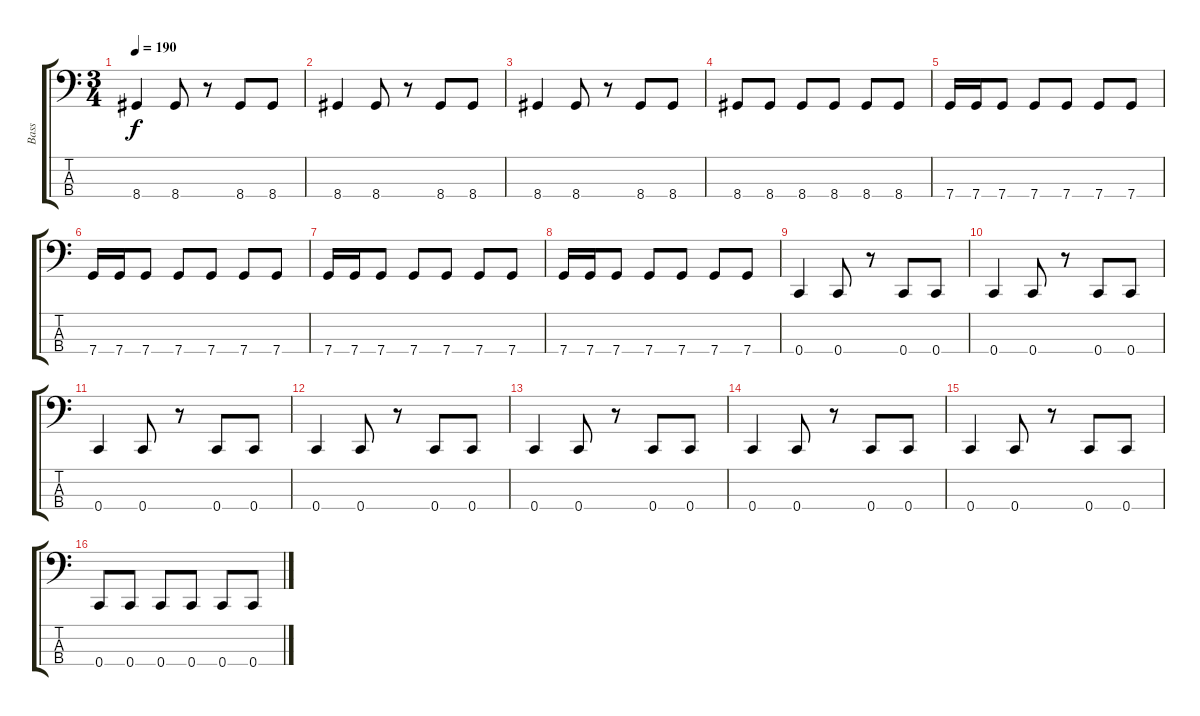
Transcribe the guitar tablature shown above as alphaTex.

\track ("Bass" "Bass") {instrument electricbassfinger}
\staff {score tabs}
\tuning (F2 C2 G1 C1) {hide}
\ts (3 4)
\tempo 190
\clef f4
\ks c
8.4.4{dy f} 8.4.8 r.8 8.4.8 8.4.8 |
8.4.4 8.4.8 r.8 8.4.8 8.4.8 |
8.4.4 8.4.8 r.8 8.4.8 8.4.8 |
8.4.8 8.4.8 8.4.8 8.4.8 8.4.8 8.4.8 |
7.4.16 7.4.16 7.4.8 7.4.8 7.4.8 7.4.8 7.4.8 |
7.4.16 7.4.16 7.4.8 7.4.8 7.4.8 7.4.8 7.4.8 |
7.4.16 7.4.16 7.4.8 7.4.8 7.4.8 7.4.8 7.4.8 |
7.4.16 7.4.16 7.4.8 7.4.8 7.4.8 7.4.8 7.4.8 |
0.4.4 0.4.8 r.8 0.4.8 0.4.8 |
0.4.4 0.4.8 r.8 0.4.8 0.4.8 |
0.4.4 0.4.8 r.8 0.4.8 0.4.8 |
0.4.4 0.4.8 r.8 0.4.8 0.4.8 |
0.4.4 0.4.8 r.8 0.4.8 0.4.8 |
0.4.4 0.4.8 r.8 0.4.8 0.4.8 |
0.4.4 0.4.8 r.8 0.4.8 0.4.8 |
0.4.8 0.4.8 0.4.8 0.4.8 0.4.8 0.4.8
